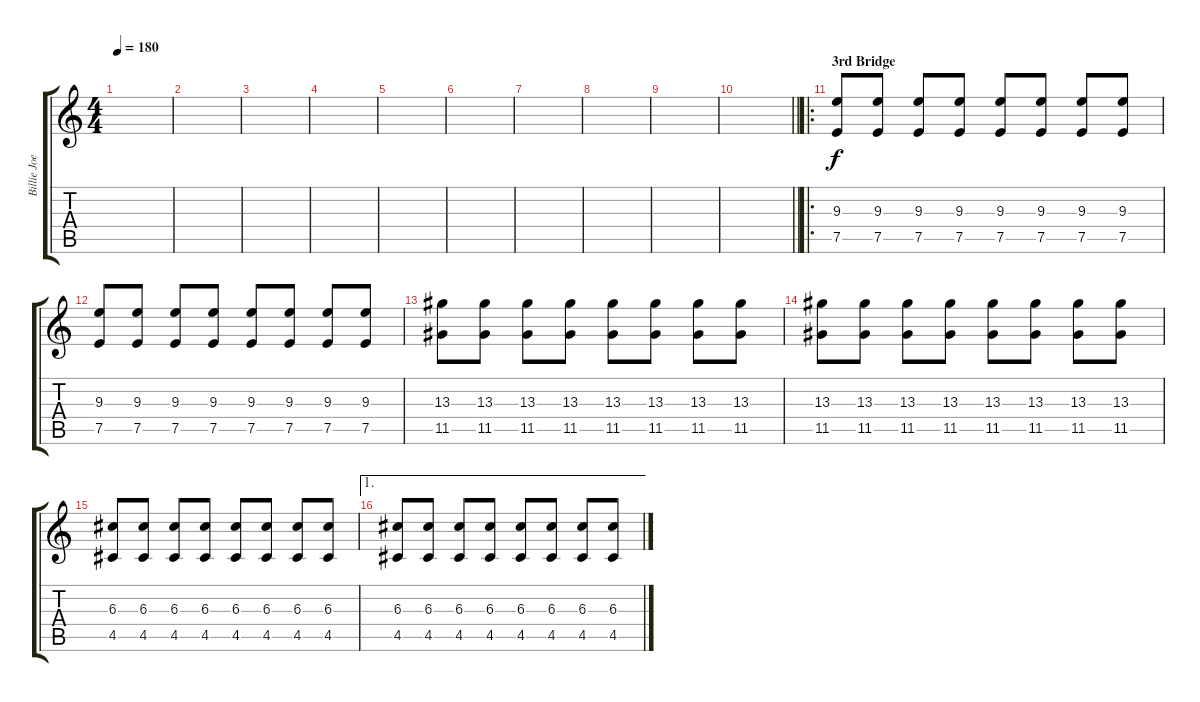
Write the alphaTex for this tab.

\track ("Billie Joe Armstrong (Lead Guitar)" "Billie Joe") {instrument overdrivenguitar}
\staff {score tabs}
\tuning (E4 B3 G3 D3 A2 E2) {hide}
\ts (4 4)
\tempo 180
\clef g2
\ks c
|
|
|
|
|
|
|
|
|
\barLineRight lightlight
|
\ro
\section ("" "3rd Bridge")
(9.3 7.5).8{dy f} (9.3 7.5).8 (9.3 7.5).8 (9.3 7.5).8 (9.3 7.5).8 (9.3 7.5).8 (9.3 7.5).8 (9.3 7.5).8 |
(9.3 7.5).8 (9.3 7.5).8 (9.3 7.5).8 (9.3 7.5).8 (9.3 7.5).8 (9.3 7.5).8 (9.3 7.5).8 (9.3 7.5).8 |
(13.3 11.5).8 (13.3 11.5).8 (13.3 11.5).8 (13.3 11.5).8 (13.3 11.5).8 (13.3 11.5).8 (13.3 11.5).8 (13.3 11.5).8 |
(13.3 11.5).8 (13.3 11.5).8 (13.3 11.5).8 (13.3 11.5).8 (13.3 11.5).8 (13.3 11.5).8 (13.3 11.5).8 (13.3 11.5).8 |
(6.3 4.5).8 (6.3 4.5).8 (6.3 4.5).8 (6.3 4.5).8 (6.3 4.5).8 (6.3 4.5).8 (6.3 4.5).8 (6.3 4.5).8 |
\ae 1
(6.3 4.5).8 (6.3 4.5).8 (6.3 4.5).8 (6.3 4.5).8 (6.3 4.5).8 (6.3 4.5).8 (6.3 4.5).8 (6.3 4.5).8
